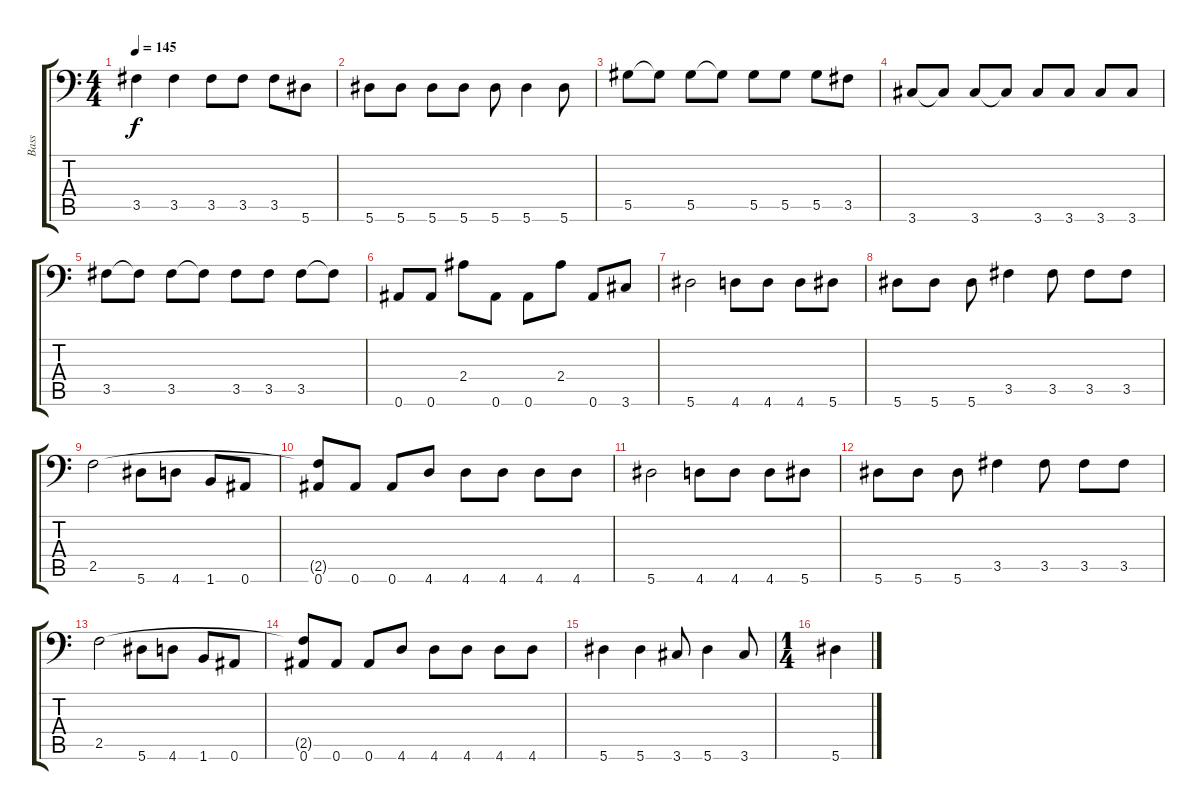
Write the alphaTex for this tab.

\track ("Bass" "Bass") {instrument acousticbass}
\staff {score tabs}
\tuning (Bb3 F3 Db3 Ab2 Eb2 Bb1) {hide}
\ts (4 4)
\tempo 145
\clef f4
\ks c
3.5.4{dy f} 3.5.4 3.5.8 3.5.8 3.5.8 5.6.8 |
5.6.8 5.6.8 5.6.8 5.6.8 5.6.8 5.6.4 5.6.8 |
5.5.8 5.5{t}.8 5.5.8 5.5{t}.8 5.5.8 5.5.8 5.5.8 3.5.8 |
3.6.8 3.6{t}.8 3.6.8 3.6{t}.8 3.6.8 3.6.8 3.6.8 3.6.8 |
3.5.8 3.5{t}.8 3.5.8 3.5{t}.8 3.5.8 3.5.8 3.5.8 3.5{t}.8 |
0.6.8 0.6.8 2.4.8 0.6.8 0.6.8 2.4.8 0.6.8 3.6.8 |
5.6.2 4.6.8 4.6.8 4.6.8 5.6.8 |
5.6.8 5.6.8 5.6.8 3.5.4 3.5.8 3.5.8 3.5.8 |
2.5.2 5.6.8 4.6.8 1.6.8 0.6.8 |
(2.5{t} 0.6).8 0.6.8 0.6.8 4.6.8 4.6.8 4.6.8 4.6.8 4.6.8 |
5.6.2 4.6.8 4.6.8 4.6.8 5.6.8 |
5.6.8 5.6.8 5.6.8 3.5.4 3.5.8 3.5.8 3.5.8 |
2.5.2 5.6.8 4.6.8 1.6.8 0.6.8 |
(2.5{t} 0.6).8 0.6.8 0.6.8 4.6.8 4.6.8 4.6.8 4.6.8 4.6.8 |
5.6.4 5.6.4 3.6.8 5.6.4 3.6.8 |
\ts (1 4)
5.6.4
